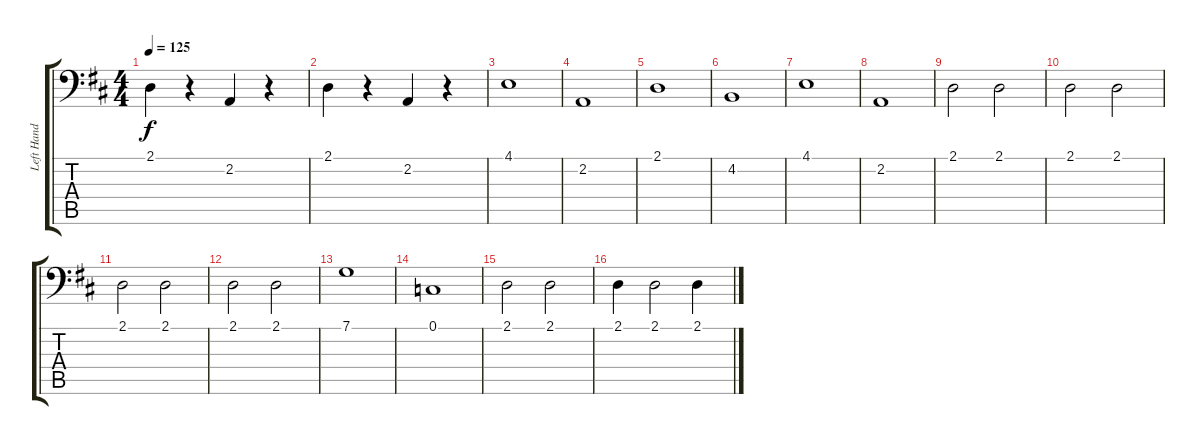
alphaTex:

\track ("Left Hand" "Left Hand") {instrument brightacousticpiano}
\staff {score tabs}
\tuning (C3 G2 D2 A1 E1 B0) {hide}
\ts (4 4)
\tempo 125
\clef f4
\ks d
2.1.4{dy f} r.4 2.2.4 r.4 |
2.1.4 r.4 2.2.4 r.4 |
4.1.1 |
2.2.1 |
2.1.1 |
4.2.1 |
4.1.1 |
2.2.1 |
2.1.2 2.1.2 |
2.1.2 2.1.2 |
2.1.2 2.1.2 |
2.1.2 2.1.2 |
7.1.1 |
0.1.1 |
2.1.2 2.1.2 |
2.1.4 2.1.2 2.1.4
